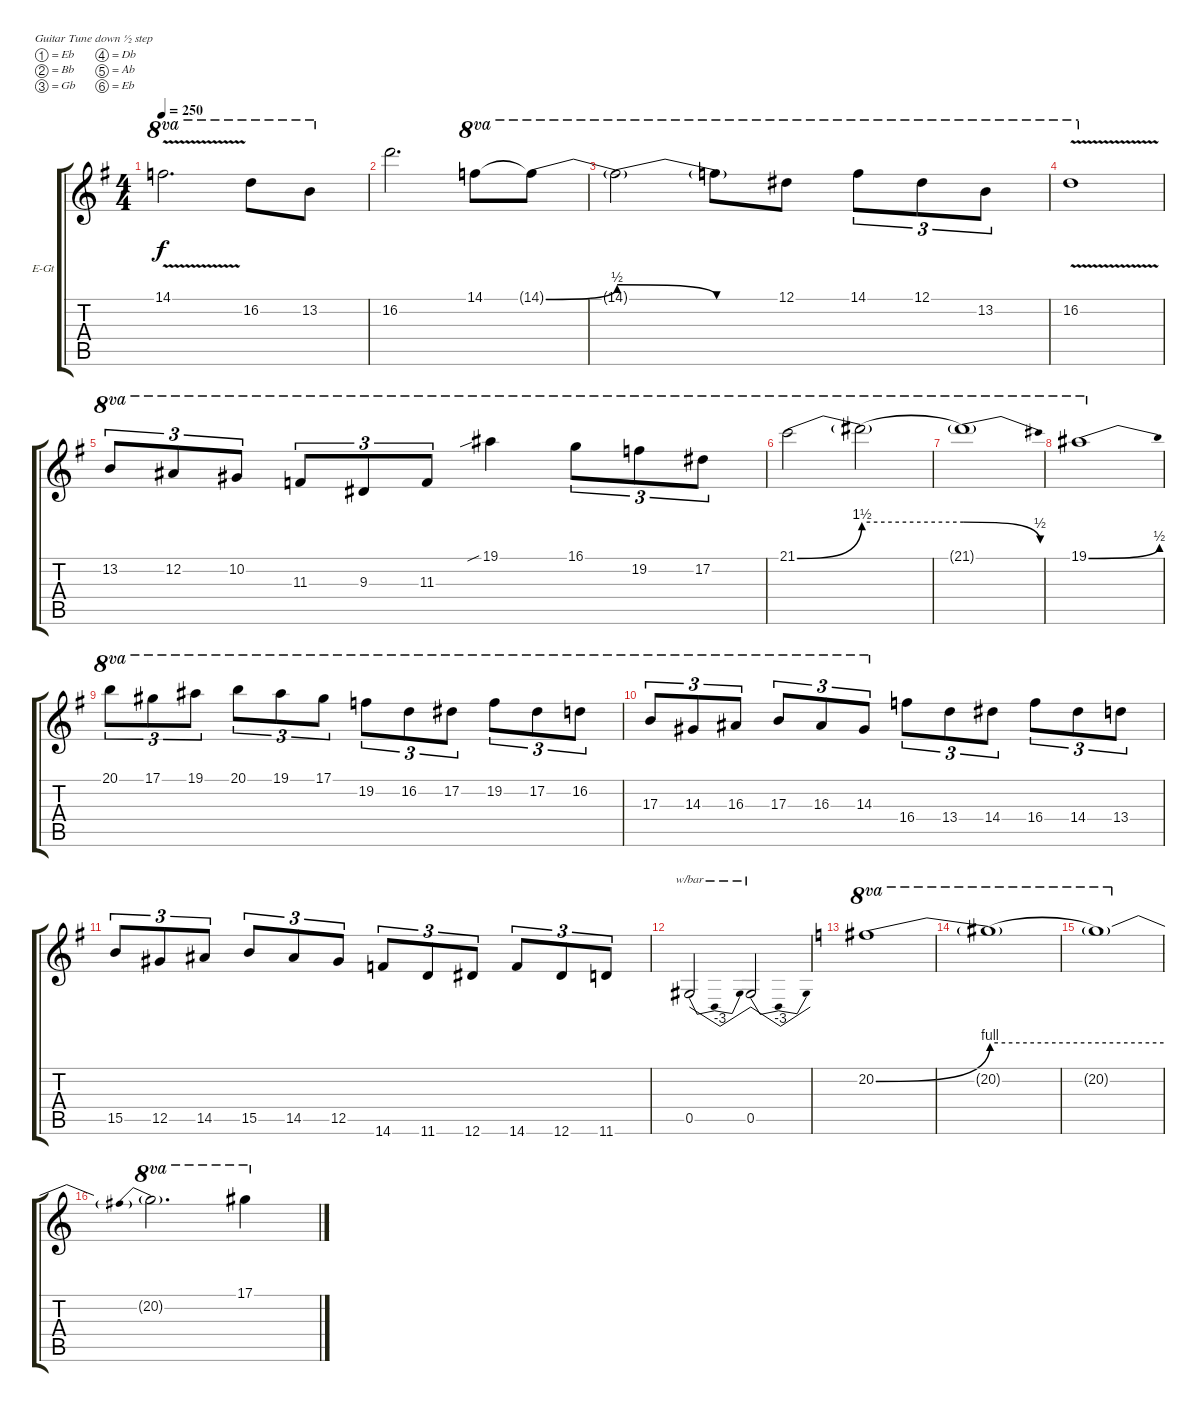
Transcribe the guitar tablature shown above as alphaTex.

\bracketExtendMode groupsimilarinstruments
\firstSystemTrackNameOrientation horizontal
\otherSystemsTrackNameOrientation horizontal
\track ("Gitár 3 (Yngwie Malmsteen)" "E-Gt") {instrument distortionguitar}
\staff {score tabs}
\tuning (Eb4 Bb3 Gb3 Db3 Ab2 Eb2)
\ts (4 4)
\tempo 250
\clef g2
\ks g
14.1{v t}.2{d ot 8va dy f} 16.2.8{ot 8va} 13.2.8{ot 8va} |
16.2.2{d} 14.1.8{ot 8va} 14.1{be (bend 0 0 60 2) t}.8{ot 8va} |
14.1{be (release 0 2 60 0) t}.2{ot 8va} 14.1{be (hold 0 0 60 0) t}.8{ot 8va} 12.1.8{ot 8va} 14.1.8{tu (3 2) ot 8va} 12.1.8{tu (3 2) ot 8va} 13.2.8{tu (3 2) ot 8va} |
16.2{v}.1{ot 8va} |
13.2.8{tu (3 2) ot 8va} 12.2.8{tu (3 2) ot 8va} 10.2.8{tu (3 2) ot 8va} 11.3.8{tu (3 2) ot 8va} 9.3.8{tu (3 2) ot 8va} 11.3.8{tu (3 2) ot 8va} 19.1{sib}.4{ot 8va} 16.1.8{tu (3 2) ot 8va} 19.2.8{tu (3 2) ot 8va} 17.2.8{tu (3 2) ot 8va} |
21.1{be (bend 0 0 60 6)}.2{ot 8va} 21.1{be (hold 0 6 60 6) t}.2{ot 8va} |
21.1{be (release 0 6 60 2) t}.1{ot 8va} |
19.1{be (bend 0 0 60 2)}.1{ot 8va} |
20.1.8{tu (3 2) ot 8va} 17.1.8{tu (3 2) ot 8va} 19.1.8{tu (3 2) ot 8va} 20.1.8{tu (3 2) ot 8va} 19.1.8{tu (3 2) ot 8va} 17.1.8{tu (3 2) ot 8va} 19.2.8{tu (3 2) ot 8va} 16.2.8{tu (3 2) ot 8va} 17.2.8{tu (3 2) ot 8va} 19.2.8{tu (3 2) ot 8va} 17.2.8{tu (3 2) ot 8va} 16.2.8{tu (3 2) ot 8va} |
17.3.8{tu (3 2) ot 8va} 14.3.8{tu (3 2) ot 8va} 16.3.8{tu (3 2) ot 8va} 17.3.8{tu (3 2) ot 8va} 16.3.8{tu (3 2) ot 8va} 14.3.8{tu (3 2) ot 8va} 16.4.8{tu (3 2)} 13.4.8{tu (3 2)} 14.4.8{tu (3 2)} 16.4.8{tu (3 2)} 14.4.8{tu (3 2)} 13.4.8{tu (3 2)} |
15.5.8{tu (3 2)} 12.5.8{tu (3 2)} 14.5.8{tu (3 2)} 15.5.8{tu (3 2)} 14.5.8{tu (3 2)} 12.5.8{tu (3 2)} 14.6.8{tu (3 2)} 11.6.8{tu (3 2)} 12.6.8{tu (3 2)} 14.6.8{tu (3 2)} 12.6.8{tu (3 2)} 11.6.8{tu (3 2)} |
0.5.2{tbe (dip default 0 0 30 -12 60 0)} 0.5.2{tbe (dip default 0 0 30 -12 60 0)} |
\ks c
20.2{be (bend 0 0 60 4)}.1{ot 8va} |
20.2{be (hold 0 4 60 4) t}.1{ot 8va} |
20.2{t}.1{ot 8va} |
20.2{be (prebend 0 4 60 4) t}.2{d ot 8va} 17.1.4{ot 8va}
